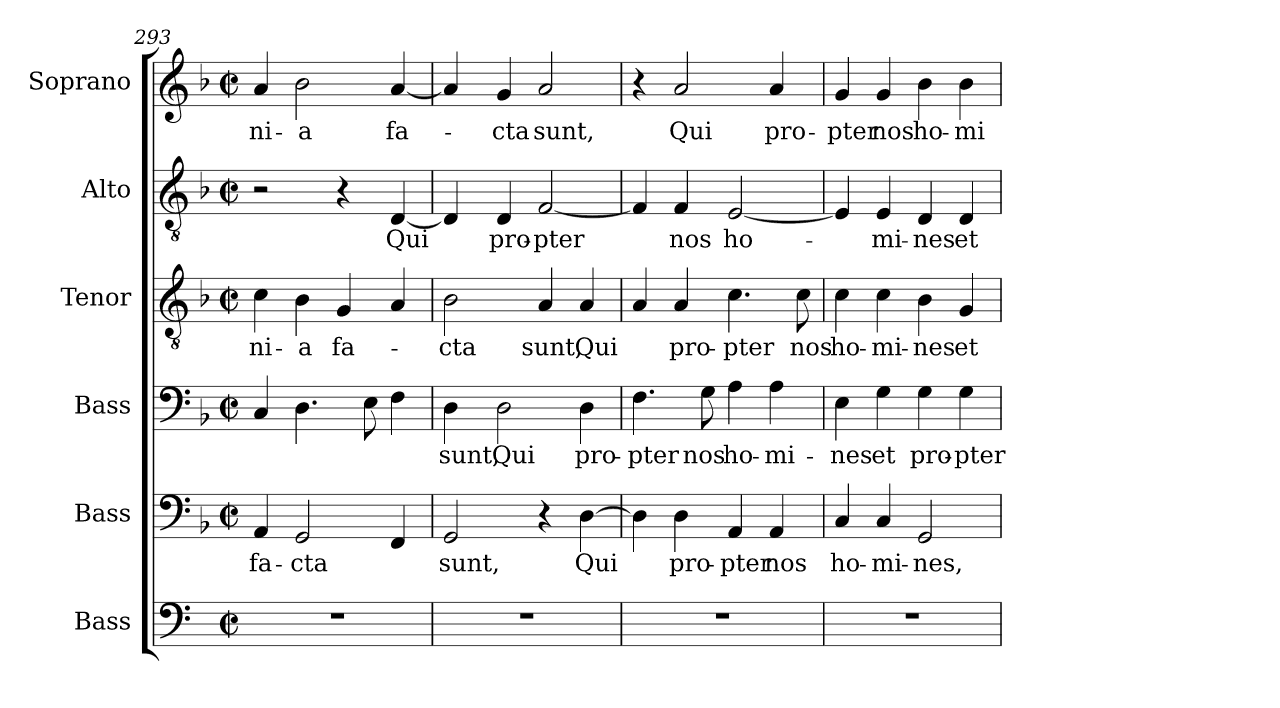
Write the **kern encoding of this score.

**kern	**kern	**text	**kern	**text	**kern	**text	**kern	**text	**kern	**text
*part6	*part5	*part5	*part4	*part4	*part3	*part3	*part2	*part2	*part1	*part1
*staff6	*staff5	*staff5	*staff4	*staff4	*staff3	*staff3	*staff2	*staff2	*staff1	*staff1
*I"Bass	*I"Bass	*	*I"Bass	*	*I"Tenor	*	*I"Alto	*	*I"Soprano	*
*I'B.	*I'B.	*	*I'B.	*	*I'T.	*	*I'A.	*	*I'S.	*
*clefF4	*clefF4	*	*clefF4	*	*clefGv2	*	*clefGv2	*	*clefG2	*
*	*	*	*	*	*ITrd7c12	*	*	*	*	*
*k[]	*k[b-]	*	*k[b-]	*	*k[b-]	*	*k[b-]	*	*k[b-]	*
*C:	*F:	*	*F:	*	*F:	*	*F:	*	*F:	*
*M2/2	*M2/2	*	*M2/2	*	*M2/2	*	*M2/2	*	*M2/2	*
*met(c|)	*met(c|)	*	*met(c|)	*	*met(c|)	*	*met(c|)	*	*met(c|)	*
=293	=293	=293	=293	=293	=293	=293	=293	=293	=293	=293
!	!	!LO:LY:b:color=#000000	!	!	!	!	!	!	!	!
!	!	!	!	!	!	!LO:LY:b:color=#000000	!	!	!	!
!	!	!	!	!	!	!	!	!	!	!LO:LY:b:color=#000000
1r	4AAi/	fa-	4Ci/	.	4Ci\	-ni-	2r	.	4ai/	-ni-
!	!	!LO:LY:b:color=#000000	!	!	!	!	!	!	!	!
!	!	!	!	!	!	!LO:LY:b:color=#000000	!	!	!	!
!	!	!	!	!	!	!	!	!	!	!LO:LY:b:color=#000000
.	2GGi/	-cta	4.Di\	.	4BB-i\	-a	.	.	2b-i\	-a
!	!	!	!	!	!	!LO:LY:b:color=#000000	!	!	!	!
.	.	.	.	.	4GGi/	fa-	4r	.	.	.
.	.	.	8Ei\	.	.	.	.	.	.	.
!	!	!	!	!	!	!	!	!LO:LY:b:color=#000000	!	!
!	!	!	!	!	!	!	!	!	!	!LO:LY:b:color=#000000
.	4FFi/	.	4Fi\	.	4AAi/	.	[4Di/	Qui	[4ai/	fa-
=294	=294	=294	=294	=294	=294	=294	=294	=294	=294	=294
!	!	!LO:LY:b:color=#000000	!	!	!	!	!	!	!	!
!	!	!	!	!LO:LY:b:color=#000000	!	!	!	!	!	!
!	!	!	!	!	!	!LO:LY:b:color=#000000	!	!	!	!
1r	2GGi/	sunt,	4Di\	sunt,	2BB-i\	-cta	4Di/]	.	4ai/]	.
!	!	!	!	!LO:LY:b:color=#000000	!	!	!	!	!	!
!	!	!	!	!	!	!	!	!LO:LY:b:color=#000000	!	!
!	!	!	!	!	!	!	!	!	!	!LO:LY:b:color=#000000
.	.	.	2Di\	Qui	.	.	4Di/	pro-	4gi/	-cta
!	!	!	!	!	!	!LO:LY:b:color=#000000	!	!	!	!
!	!	!	!	!	!	!	!	!LO:LY:b:color=#000000	!	!
!	!	!	!	!	!	!	!	!	!	!LO:LY:b:color=#000000
.	4r	.	.	.	4AAi/	sunt,	[2Fi/	-pter	2ai/	sunt,
!	!	!LO:LY:b:color=#000000	!	!	!	!	!	!	!	!
!	!	!	!	!LO:LY:b:color=#000000	!	!	!	!	!	!
!	!	!	!	!	!	!LO:LY:b:color=#000000	!	!	!	!
.	[4Di\	Qui	4Di\	pro-	4AAi/	Qui	.	.	.	.
!!LO:LB:g=z
=295	=295	=295	=295	=295	=295	=295	=295	=295	=295	=295
!	!	!	!	!LO:LY:b:color=#000000	!	!	!	!	!	!
1r	4Di\]	.	4.Fi\	-pter	4AAi/	.	4Fi/]	.	4r	.
!	!	!LO:LY:b:color=#000000	!	!	!	!	!	!	!	!
!	!	!	!	!	!	!LO:LY:b:color=#000000	!	!	!	!
!	!	!	!	!	!	!	!	!LO:LY:b:color=#000000	!	!
!	!	!	!	!	!	!	!	!	!	!LO:LY:b:color=#000000
.	4Di\	pro-	.	.	4AAi/	pro-	4Fi/	nos	2ai/	Qui
!	!	!	!	!LO:LY:b:color=#000000	!	!	!	!	!	!
.	.	.	8Gi\	nos	.	.	.	.	.	.
!	!	!LO:LY:b:color=#000000	!	!	!	!	!	!	!	!
!	!	!	!	!LO:LY:b:color=#000000	!	!	!	!	!	!
!	!	!	!	!	!	!LO:LY:b:color=#000000	!	!	!	!
!	!	!	!	!	!	!	!	!LO:LY:b:color=#000000	!	!
.	4AAi/	-pter	4Ai\	ho-	4.Ci\	-pter	[2Ei/	ho-	.	.
!	!	!LO:LY:b:color=#000000	!	!	!	!	!	!	!	!
!	!	!	!	!LO:LY:b:color=#000000	!	!	!	!	!	!
!	!	!	!	!	!	!	!	!	!	!LO:LY:b:color=#000000
.	4AAi/	nos	4Ai\	-mi-	.	.	.	.	4ai/	pro-
!	!	!	!	!	!	!LO:LY:b:color=#000000	!	!	!	!
.	.	.	.	.	8Ci\	nos	.	.	.	.
=296	=296	=296	=296	=296	=296	=296	=296	=296	=296	=296
!	!	!LO:LY:b:color=#000000	!	!	!	!	!	!	!	!
!	!	!	!	!LO:LY:b:color=#000000	!	!	!	!	!	!
!	!	!	!	!	!	!LO:LY:b:color=#000000	!	!	!	!
!	!	!	!	!	!	!	!	!	!	!LO:LY:b:color=#000000
1r	4Ci/	ho-	4Ei\	-nes	4Ci\	ho-	4Ei/]	.	4gi/	-pter
!	!	!LO:LY:b:color=#000000	!	!	!	!	!	!	!	!
!	!	!	!	!LO:LY:b:color=#000000	!	!	!	!	!	!
!	!	!	!	!	!	!LO:LY:b:color=#000000	!	!	!	!
!	!	!	!	!	!	!	!	!LO:LY:b:color=#000000	!	!
!	!	!	!	!	!	!	!	!	!	!LO:LY:b:color=#000000
.	4Ci/	-mi-	4Gi\	et	4Ci\	-mi-	4Ei/	-mi-	4gi/	nos
!	!	!LO:LY:b:color=#000000	!	!	!	!	!	!	!	!
!	!	!	!	!LO:LY:b:color=#000000	!	!	!	!	!	!
!	!	!	!	!	!	!LO:LY:b:color=#000000	!	!	!	!
!	!	!	!	!	!	!	!	!LO:LY:b:color=#000000	!	!
!	!	!	!	!	!	!	!	!	!	!LO:LY:b:color=#000000
.	2GGi/	-nes,	4Gi\	pro-	4BB-i\	-nes	4Di/	-nes	4b-i\	ho-
!	!	!	!	!LO:LY:b:color=#000000	!	!	!	!	!	!
!	!	!	!	!	!	!LO:LY:b:color=#000000	!	!	!	!
!	!	!	!	!	!	!	!	!LO:LY:b:color=#000000	!	!
!	!	!	!	!	!	!	!	!	!	!LO:LY:b:color=#000000
.	.	.	4Gi\	-pter	4GGi/	et	4Di/	et	4b-i\	-mi-
=	=	=	=	=	=	=	=	=	=	=
*-	*-	*-	*-	*-	*-	*-	*-	*-	*-	*-
